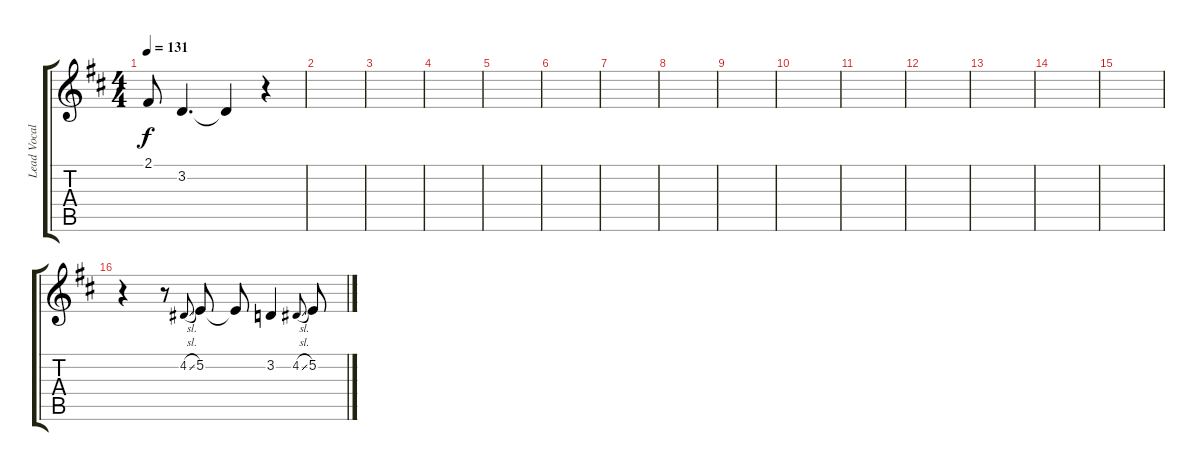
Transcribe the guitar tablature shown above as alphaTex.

\track ("Lead Vocals" "Lead Vocal") {instrument clarinet}
\staff {score tabs}
\tuning (E4 B3 G3 D3 A2 E2) {hide}
\ts (4 4)
\tempo 131
\clef g2
\ks d
2.1{t}.8{dy f} 3.2.4{d} 3.2{t}.4 r.4 |
|
|
|
|
|
|
|
|
|
|
|
|
|
|
r.4 r.8 4.2{sl}.8{gr onbeat} 5.2.8{volume 9} 5.2{t}.8 3.2.4 4.2{sl}.8{gr onbeat} 5.2.8
